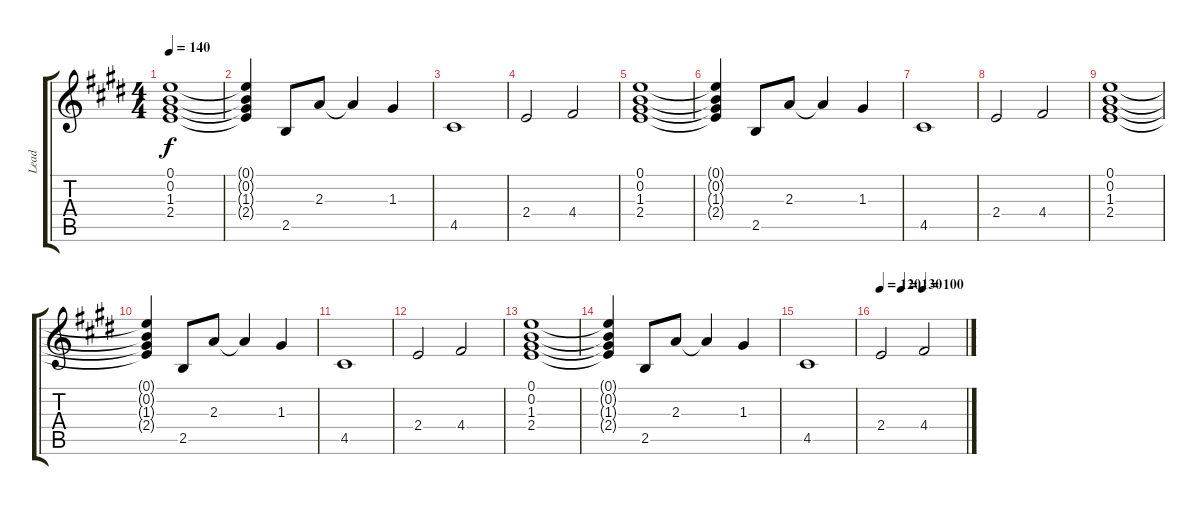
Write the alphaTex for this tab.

\track ("Lead" "Lead") {instrument distortionguitar}
\staff {score tabs}
\tuning (E4 B3 G3 D3 A2 E2) {hide}
\ts (4 4)
\tempo 140
\clef g2
\ks e
(0.1 0.2 1.3 2.4).1{dy f volume 12} |
(0.1{t} 0.2{t} 1.3{t} 2.4{t}).4 2.5.8 2.3.8 2.3{t}.4 1.3.4 |
4.5.1 |
2.4.2 4.4.2 |
(0.1 0.2 1.3 2.4).1 |
(0.1{t} 0.2{t} 1.3{t} 2.4{t}).4 2.5.8 2.3.8 2.3{t}.4 1.3.4 |
4.5.1 |
2.4.2 4.4.2 |
(0.1 0.2 1.3 2.4).1 |
(0.1{t} 0.2{t} 1.3{t} 2.4{t}).4 2.5.8 2.3.8 2.3{t}.4 1.3.4 |
4.5.1 |
2.4.2 4.4.2 |
(0.1 0.2 1.3 2.4).1 |
(0.1{t} 0.2{t} 1.3{t} 2.4{t}).4 2.5.8 2.3.8 2.3{t}.4 1.3.4 |
4.5.1 |
\tempo 120
\tempo (130 0.25)
\tempo (100 0.5)
2.4.2 4.4.2
